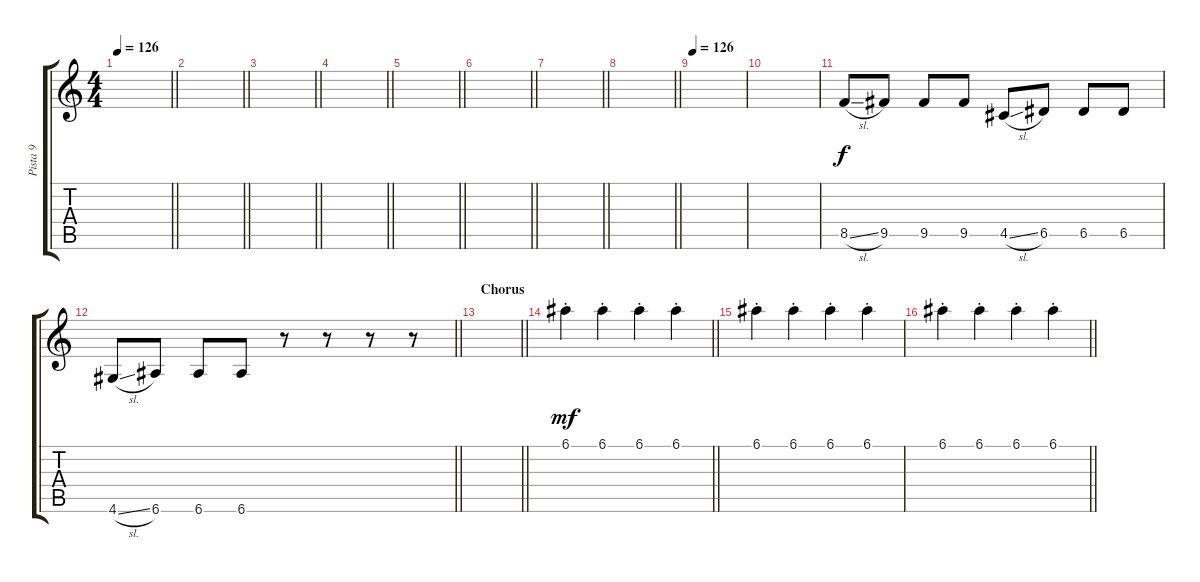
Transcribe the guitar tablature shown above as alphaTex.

\track ("Pista 9" "Pista 9") {instrument overdrivenguitar}
\staff {score tabs}
\tuning (E4 B3 G3 D3 A2 E2) {hide}
\ts (4 4)
\tempo 126
\clef g2
\barLineRight lightlight
\ks c
|
\barLineRight lightlight
|
\barLineRight lightlight
|
\barLineRight lightlight
|
\barLineRight lightlight
|
\barLineRight lightlight
|
\barLineRight lightlight
|
\barLineRight lightlight
|
\tempo 126
|
|
8.5{sl}.8{dy f balance 8} 9.5.8 9.5.8 9.5.8 4.5{sl}.8 6.5.8 6.5.8 6.5.8 |
\barLineRight lightlight
4.6{sl}.8 6.6.8 6.6.8 6.6.8 r.8 r.8 r.8 r.8 |
\section ("" "Chorus")
\barLineRight lightlight
|
\barLineRight lightlight
6.1{st}.4{dy mf balance 3} 6.1{st}.4 6.1{st}.4 6.1{st}.4 |
6.1{st}.4 6.1{st}.4 6.1{st}.4 6.1{st}.4 |
\barLineRight lightlight
6.1{st}.4 6.1{st}.4 6.1{st}.4 6.1{st}.4
